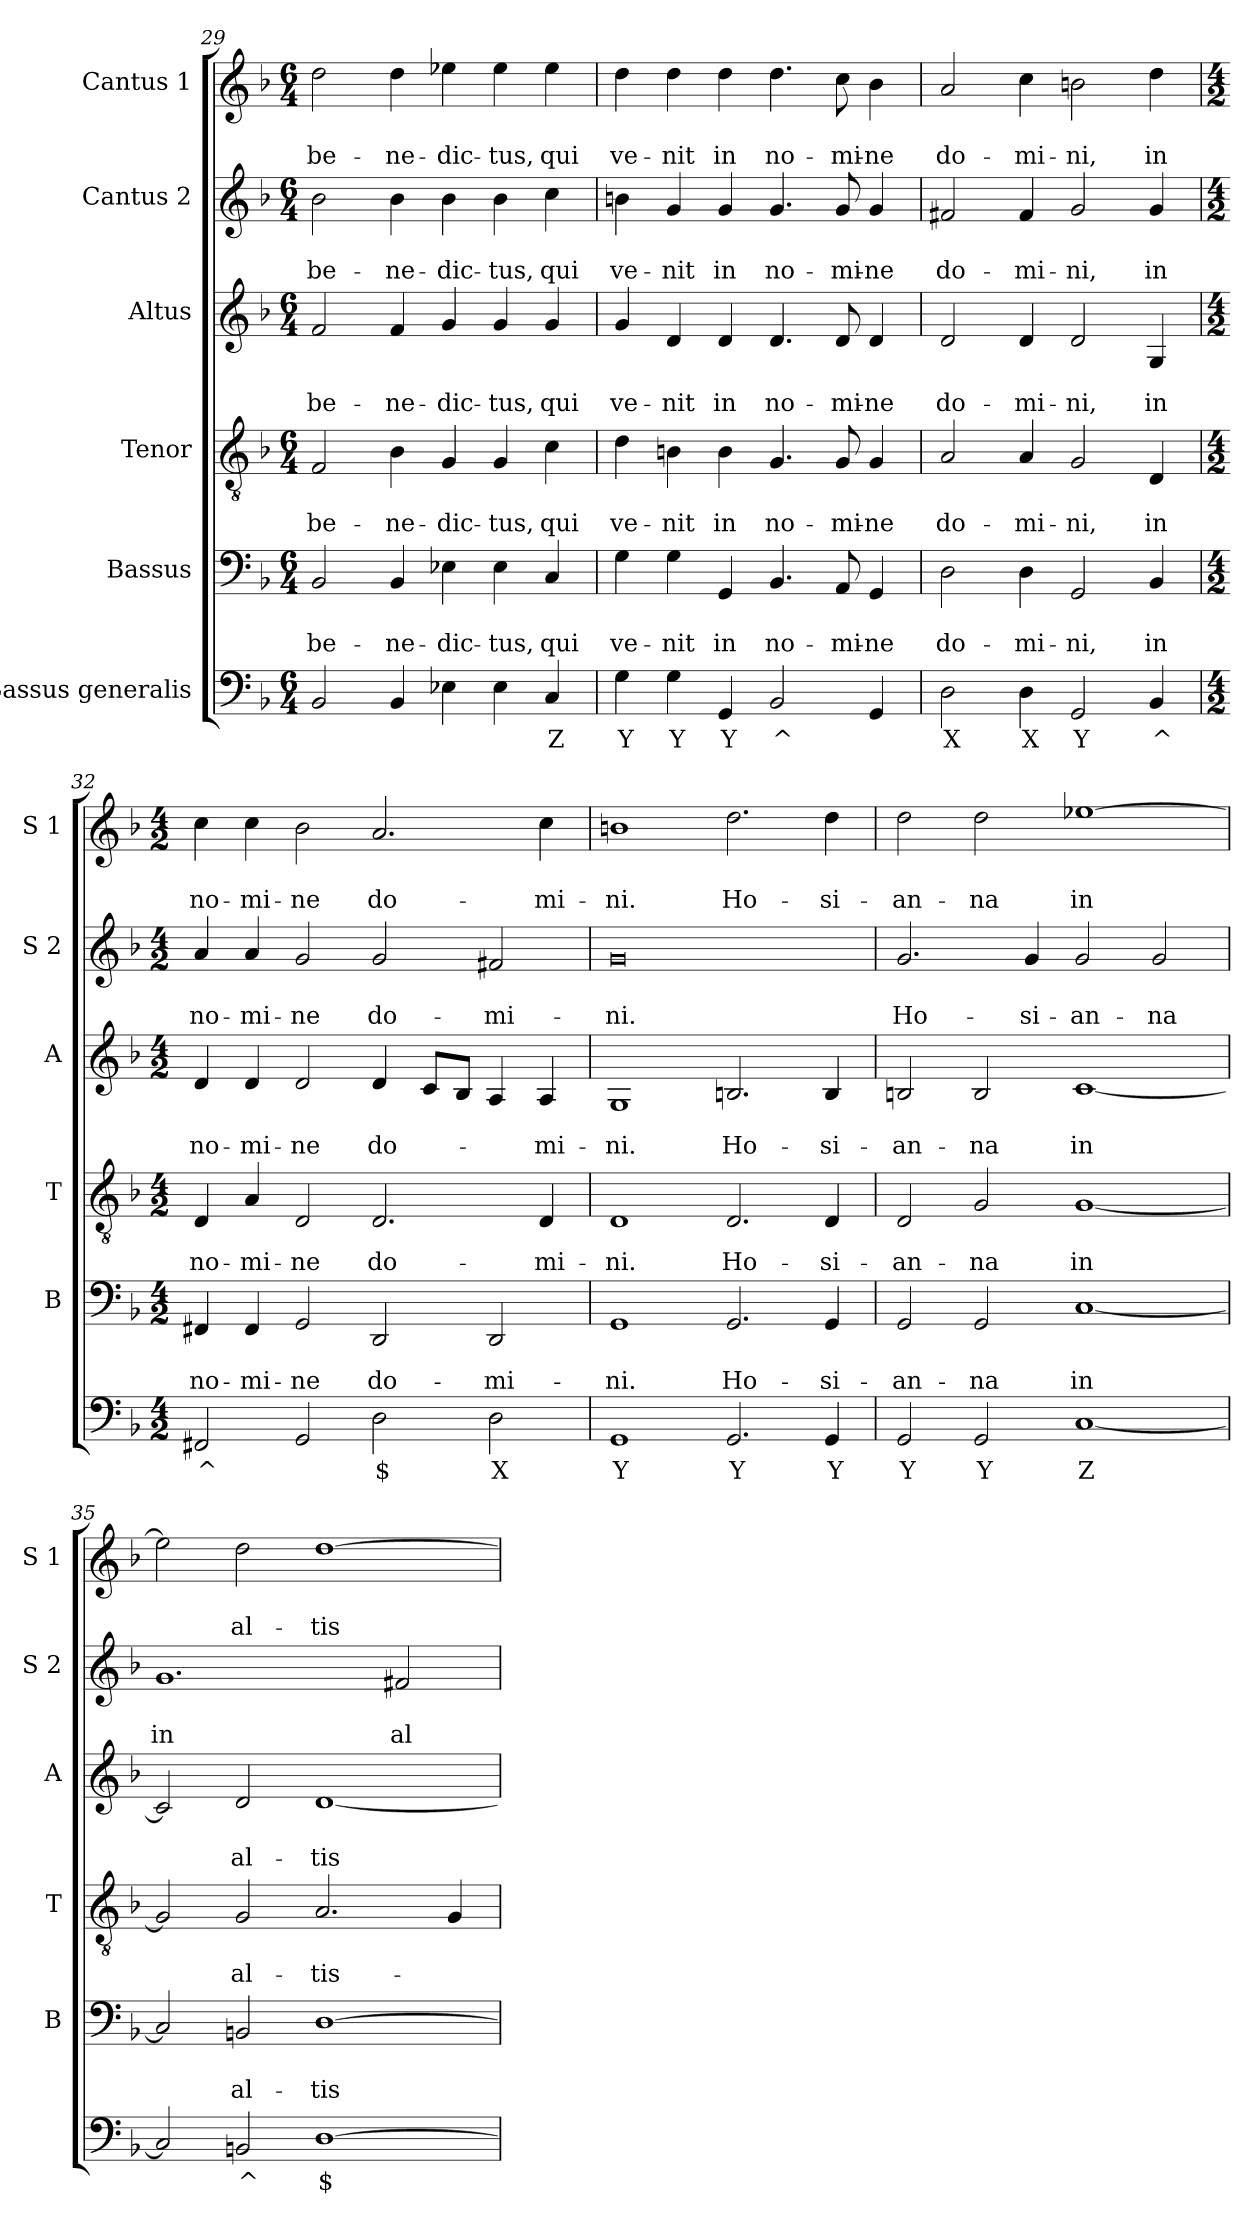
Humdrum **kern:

**kern	**text	**kern	**text	**text	**kern	**text	**text	**kern	**text	**text	**kern	**text	**text	**kern	**text	**text
*part6	*part6	*part5	*part5	*part5	*part4	*part4	*part4	*part3	*part3	*part3	*part2	*part2	*part2	*part1	*part1	*part1
*staff6	*staff6	*staff5	*staff5	*staff5	*staff4	*staff4	*staff4	*staff3	*staff3	*staff3	*staff2	*staff2	*staff2	*staff1	*staff1	*staff1
*I"Bassus generalis	*	*I"Bassus	*	*	*I"Tenor	*	*	*I"Altus	*	*	*I"Cantus 2	*	*	*I"Cantus 1	*	*
*	*	*I'B	*	*	*I'T	*	*	*I'A	*	*	*I'S 2	*	*	*I'S 1	*	*
*clefF4	*	*clefF4	*	*	*clefGv2	*	*	*clefG2	*	*	*clefG2	*	*	*clefG2	*	*
*k[b-]	*	*k[b-]	*	*	*k[b-]	*	*	*k[b-]	*	*	*k[b-]	*	*	*k[b-]	*	*
*F:	*	*F:	*	*	*F:	*	*	*F:	*	*	*F:	*	*	*F:	*	*
*M6/4	*	*M6/4	*	*	*M6/4	*	*	*M6/4	*	*	*M6/4	*	*	*M6/4	*	*
=29	=29	=29	=29	=29	=29	=29	=29	=29	=29	=29	=29	=29	=29	=29	=29	=29
!	!	!	!	!LO:LY:b	!	!	!LO:LY:b	!	!	!LO:LY:b	!	!	!LO:LY:b	!	!	!LO:LY:b
2BB-/	.	2BB-/	.	be-	2F/	.	be-	2f/	.	be-	2b-\	.	be-	2dd\	.	be-
!	!	!	!	!LO:LY:b	!	!	!LO:LY:b	!	!	!LO:LY:b	!	!	!LO:LY:b	!	!	!LO:LY:b
4BB-/	.	4BB-/	.	-ne-	4B-\	.	-ne-	4f/	.	-ne-	4b-\	.	-ne-	4dd\	.	-ne-
!	!	!	!	!LO:LY:b	!	!	!LO:LY:b	!	!	!LO:LY:b	!	!	!LO:LY:b	!	!	!LO:LY:b
4E-X\	.	4E-X\	.	-dic-	4G/	.	-dic-	4g/	.	-dic-	4b-\	.	-dic-	4ee-X\	.	-dic-
!	!	!	!	!LO:LY:b	!	!	!LO:LY:b	!	!	!LO:LY:b	!	!	!LO:LY:b	!	!	!LO:LY:b
4E-\	.	4E-\	.	-tus,	4G/	.	-tus,	4g/	.	-tus,	4b-\	.	-tus,	4ee-\	.	-tus,
!	!LO:LY:b	!	!	!LO:LY:b	!	!	!LO:LY:b	!	!	!LO:LY:b	!	!	!LO:LY:b	!	!	!LO:LY:b
4C/	Z	4C/	.	qui	4c\	.	qui	4g/	.	qui	4cc\	.	qui	4ee-\	.	qui
=30	=30	=30	=30	=30	=30	=30	=30	=30	=30	=30	=30	=30	=30	=30	=30	=30
!	!LO:LY:b	!	!	!LO:LY:b	!	!	!LO:LY:b	!	!	!LO:LY:b	!	!	!LO:LY:b	!	!	!LO:LY:b
4G\	Y	4G\	.	ve-	4d\	.	ve-	4g/	.	ve-	4bn\	.	ve-	4dd\	.	ve-
!	!LO:LY:b	!	!	!LO:LY:b	!	!	!LO:LY:b	!	!	!LO:LY:b	!	!	!LO:LY:b	!	!	!LO:LY:b
4G\	Y	4G\	.	-nit	4Bn\	.	-nit	4d/	.	-nit	4g/	.	-nit	4dd\	.	-nit
!	!LO:LY:b	!	!	!LO:LY:b	!	!	!LO:LY:b	!	!	!LO:LY:b	!	!	!LO:LY:b	!	!	!LO:LY:b
4GG/	Y	4GG/	.	in	4B\	.	in	4d/	.	in	4g/	.	in	4dd\	.	in
!	!LO:LY:b	!	!	!LO:LY:b	!	!	!LO:LY:b	!	!	!LO:LY:b	!	!	!LO:LY:b	!	!	!LO:LY:b
2BB-/	^	4.BB-/	.	no-	4.G/	.	no-	4.d/	.	no-	4.g/	.	no-	4.dd\	.	no-
!	!	!	!	!LO:LY:b	!	!	!LO:LY:b	!	!	!LO:LY:b	!	!	!LO:LY:b	!	!	!LO:LY:b
.	.	8AA/	.	-mi-	8G/	.	-mi-	8d/	.	-mi-	8g/	.	-mi-	8cc\	.	-mi-
!	!	!	!	!LO:LY:b	!	!	!LO:LY:b	!	!	!LO:LY:b	!	!	!LO:LY:b	!	!	!LO:LY:b
4GG/	.	4GG/	.	-ne	4G/	.	-ne	4d/	.	-ne	4g/	.	-ne	4b-\	.	-ne
=31	=31	=31	=31	=31	=31	=31	=31	=31	=31	=31	=31	=31	=31	=31	=31	=31
!	!LO:LY:b	!	!	!LO:LY:b	!	!	!LO:LY:b	!	!	!LO:LY:b	!	!	!LO:LY:b	!	!	!LO:LY:b
2D\	X	2D\	.	do-	2A/	.	do-	2d/	.	do-	2f#X/	.	do-	2a/	.	do-
!	!LO:LY:b	!	!	!LO:LY:b	!	!	!LO:LY:b	!	!	!LO:LY:b	!	!	!LO:LY:b	!	!	!LO:LY:b
4D\	X	4D\	.	-mi-	4A/	.	-mi-	4d/	.	-mi-	4f#/	.	-mi-	4cc\	.	-mi-
!	!LO:LY:b	!	!	!LO:LY:b	!	!	!LO:LY:b	!	!	!LO:LY:b	!	!	!LO:LY:b	!	!	!LO:LY:b
2GG/	Y	2GG/	.	-ni,	2G/	.	-ni,	2d/	.	-ni,	2g/	.	-ni,	2bn\	.	-ni,
!	!LO:LY:b	!	!	!LO:LY:b	!	!	!LO:LY:b	!	!	!LO:LY:b	!	!	!LO:LY:b	!	!	!LO:LY:b
4BB-/	^	4BB-/	.	in	4D/	.	in	4G/	.	in	4g/	.	in	4dd\	.	in
!!LO:LB:g=z
=32	=32	=32	=32	=32	=32	=32	=32	=32	=32	=32	=32	=32	=32	=32	=32	=32
*M4/2	*	*M4/2	*	*	*M4/2	*	*	*M4/2	*	*	*M4/2	*	*	*M4/2	*	*
!	!LO:LY:b	!	!	!LO:LY:b	!	!	!LO:LY:b	!	!	!LO:LY:b	!	!	!LO:LY:b	!	!	!LO:LY:b
2FF#X/	^	4FF#X/	.	no-	4D/	.	no-	4d/	.	no-	4a/	.	no-	4cc\	.	no-
!	!	!	!	!LO:LY:b	!	!	!LO:LY:b	!	!	!LO:LY:b	!	!	!LO:LY:b	!	!	!LO:LY:b
.	.	4FF#/	.	-mi-	4A/	.	-mi-	4d/	.	-mi-	4a/	.	-mi-	4cc\	.	-mi-
!	!	!	!	!LO:LY:b	!	!	!LO:LY:b	!	!	!LO:LY:b	!	!	!LO:LY:b	!	!	!LO:LY:b
2GG/	.	2GG/	.	-ne	2D/	.	-ne	2d/	.	-ne	2g/	.	-ne	2b-\	.	-ne
!	!LO:LY:b	!	!	!LO:LY:b	!	!	!LO:LY:b	!	!	!LO:LY:b	!	!	!LO:LY:b	!	!	!LO:LY:b
2D\	$	2DD/	.	do-	2.D/	.	do-	4d/	.	do-	2g/	.	do-	2.a/	.	do-
.	.	.	.	.	.	.	.	8c/L	.	.	.	.	.	.	.	.
.	.	.	.	.	.	.	.	8B-/J	.	.	.	.	.	.	.	.
!	!LO:LY:b	!	!	!LO:LY:b	!	!	!	!	!	!	!	!	!LO:LY:b	!	!	!
2D\	X	2DD/	.	-mi-	.	.	.	4A/	.	.	2f#X/	.	-mi-	.	.	.
!	!	!	!	!	!	!	!LO:LY:b	!	!	!LO:LY:b	!	!	!	!	!	!LO:LY:b
.	.	.	.	.	4D/	.	-mi-	4A/	.	-mi-	.	.	.	4cc\	.	-mi-
=33	=33	=33	=33	=33	=33	=33	=33	=33	=33	=33	=33	=33	=33	=33	=33	=33
!	!LO:LY:b	!	!	!LO:LY:b	!	!	!LO:LY:b	!	!	!LO:LY:b	!	!	!LO:LY:b	!	!	!LO:LY:b
1GG	Y	1GG	.	-ni.	1D	.	-ni.	1G	.	-ni.	0g	.	-ni.	1bn	.	-ni.
!	!LO:LY:b	!	!	!LO:LY:b	!	!	!LO:LY:b	!	!	!LO:LY:b	!	!	!	!	!	!LO:LY:b
2.GG/	Y	2.GG/	.	Ho-	2.D/	.	Ho-	2.Bn/	.	Ho-	.	.	.	2.dd\	.	Ho-
!	!LO:LY:b	!	!	!LO:LY:b	!	!	!LO:LY:b	!	!	!LO:LY:b	!	!	!	!	!	!LO:LY:b
4GG/	Y	4GG/	.	-si-	4D/	.	-si-	4B/	.	-si-	.	.	.	4dd\	.	-si-
=34	=34	=34	=34	=34	=34	=34	=34	=34	=34	=34	=34	=34	=34	=34	=34	=34
!	!LO:LY:b	!	!	!LO:LY:b	!	!	!LO:LY:b	!	!	!LO:LY:b	!	!	!LO:LY:b	!	!	!LO:LY:b
2GG/	Y	2GG/	.	-an-	2D/	.	-an-	2Bn/	.	-an-	2.g/	.	Ho-	2dd\	.	-an-
!	!LO:LY:b	!	!	!LO:LY:b	!	!	!LO:LY:b	!	!	!LO:LY:b	!	!	!	!	!	!LO:LY:b
2GG/	Y	2GG/	.	-na	2G/	.	-na	2B/	.	-na	.	.	.	2dd\	.	-na
!	!	!	!	!	!	!	!	!	!	!	!	!	!LO:LY:b	!	!	!
.	.	.	.	.	.	.	.	.	.	.	4g/	.	-si-	.	.	.
!	!LO:LY:b	!	!	!LO:LY:b	!	!	!LO:LY:b	!	!	!LO:LY:b	!	!	!LO:LY:b	!	!	!LO:LY:b
[1C	Z	[1C	.	in	[1G	.	in	[1c	.	in	2g/	.	-an-	[1ee-X	.	in
!	!	!	!	!	!	!	!	!	!	!	!	!	!LO:LY:b	!	!	!
.	.	.	.	.	.	.	.	.	.	.	2g/	.	-na	.	.	.
=35	=35	=35	=35	=35	=35	=35	=35	=35	=35	=35	=35	=35	=35	=35	=35	=35
*^	*	*	*	*	*	*	*	*	*	*	*	*	*	*	*	*
!	!	!	!	!	!	!	!	!	!	!	!	!	!	!LO:LY:b	!	!	!
2C/]	1ryy	.	2C/]	.	.	2G/]	.	.	2c/]	.	.	1.g	.	in	2ee-\]	.	.
!	!	!LO:LY:b	!	!	!LO:LY:b	!	!	!LO:LY:b	!	!	!LO:LY:b	!	!	!	!	!	!LO:LY:b
2BBn/	.	^	2BBn/	.	al-	2G/	.	al-	2d/	.	al-	.	.	.	2dd\	.	al-
!	!	!LO:LY:b	!	!	!LO:LY:b	!	!	!LO:LY:b	!	!	!LO:LY:b	!	!	!	!	!	!LO:LY:b
[1D	2ryy	$	[1D	.	-tis-	2.A/	.	-tis-	[1d	.	-tis-	.	.	.	[1dd	.	-tis-
!	!	!LO:LY:b	!	!	!	!	!	!	!	!	!	!	!	!LO:LY:b	!	!	!
.	2ryy	X	.	.	.	.	.	.	.	.	.	2f#X/	.	al-	.	.	.
.	.	.	.	.	.	4G/	.	.	.	.	.	.	.	.	.	.	.
*v	*v	*	*	*	*	*	*	*	*	*	*	*	*	*	*	*	*
=	=	=	=	=	=	=	=	=	=	=	=	=	=	=	=	=
*-	*-	*-	*-	*-	*-	*-	*-	*-	*-	*-	*-	*-	*-	*-	*-	*-
